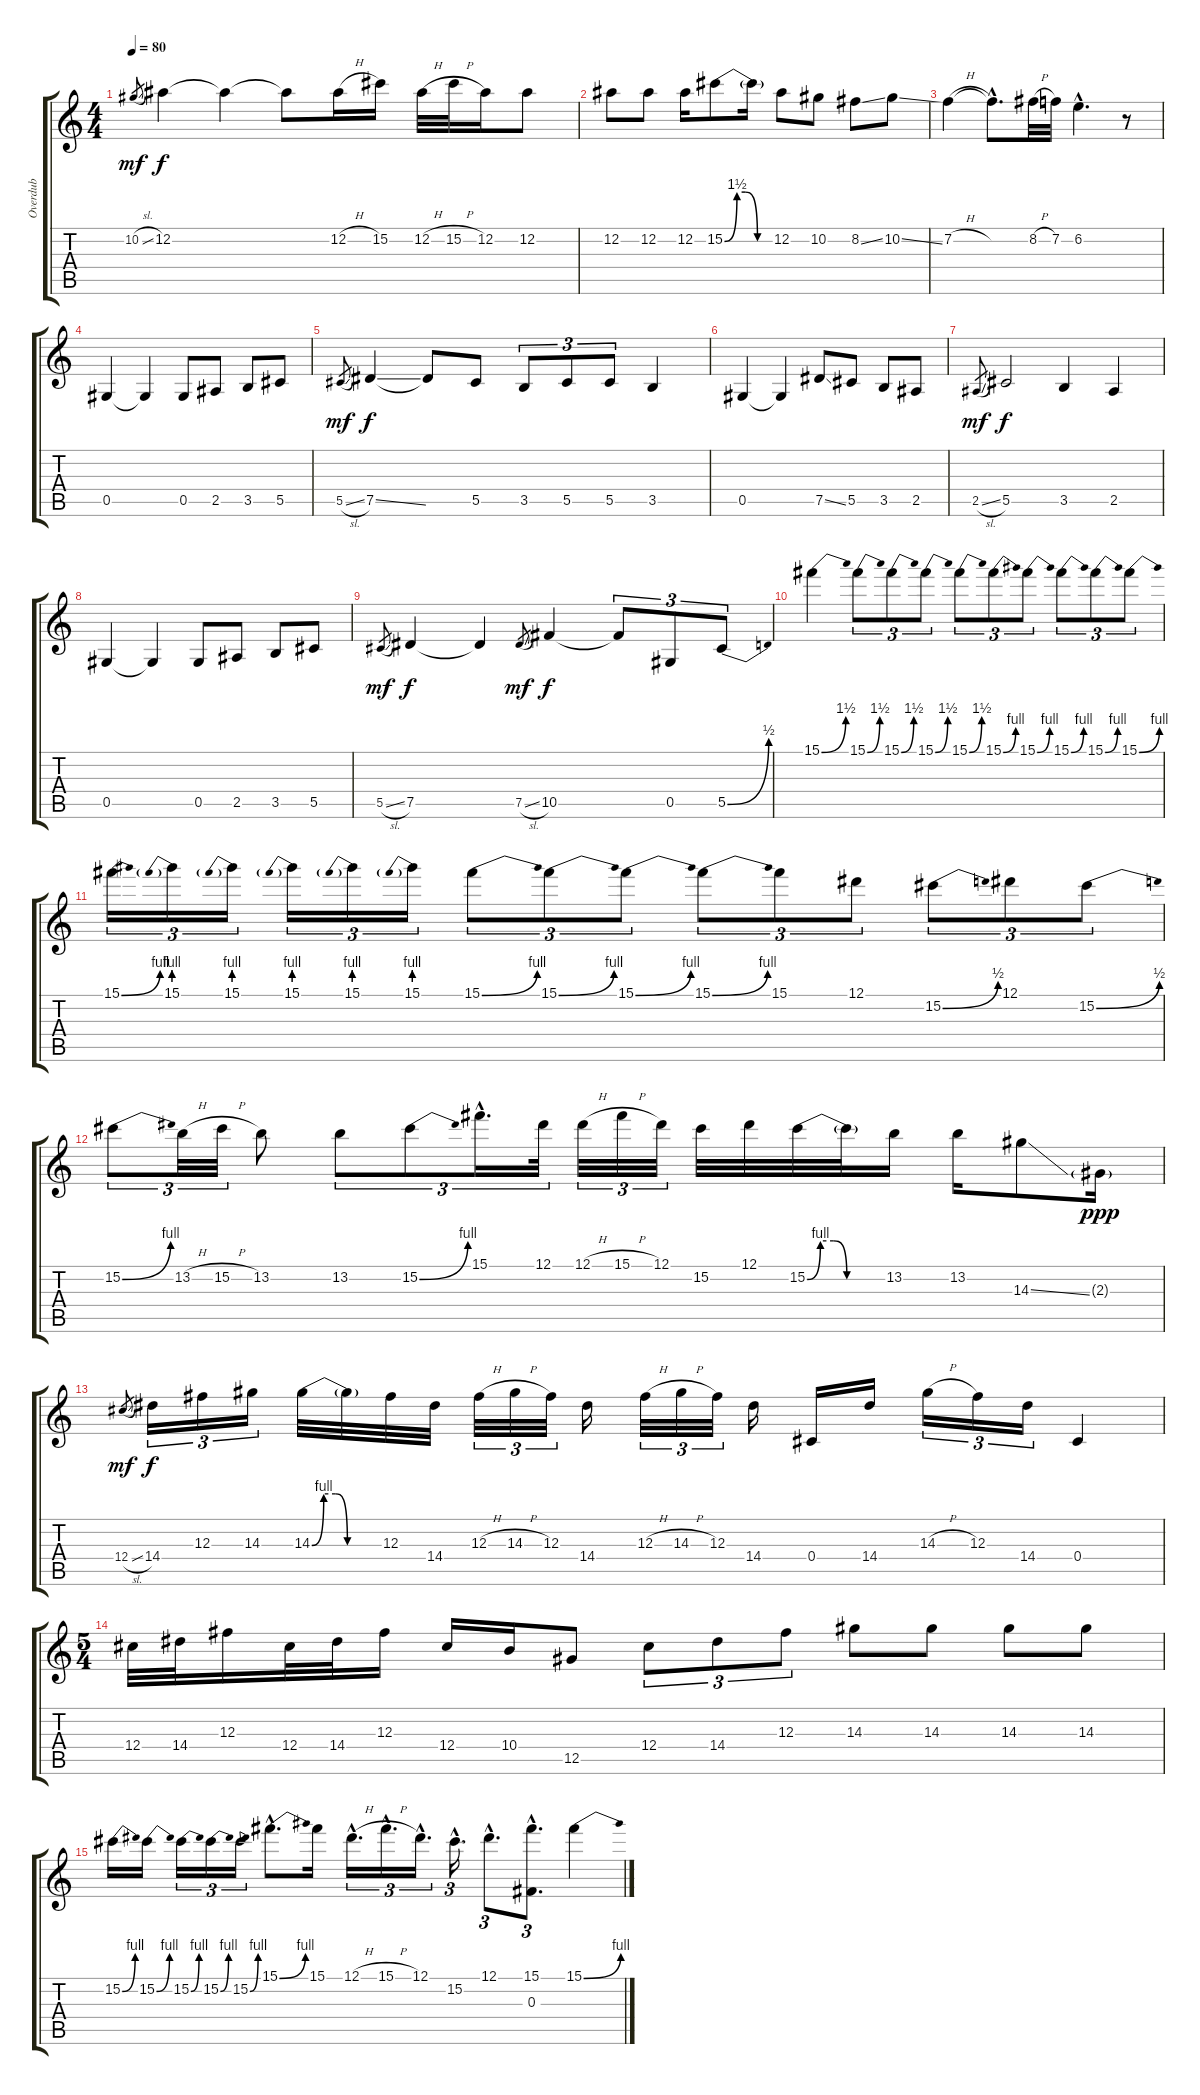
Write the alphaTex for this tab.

\track ("Overdub" "Overdub") {instrument fretlessbass}
\staff {score tabs}
\tuning (Eb4 Bb3 Gb3 Db3 Ab2 Eb2) {hide}
\ts (4 4)
\tempo 80
\clef g2
\ks c
10.2{sl}.8{gr dy mf} 12.2.4{dy f} 12.2{t}.4 12.2{t}.8 12.2{h}.16 15.2.16 12.2{h}.32 15.2{h}.32 12.2.16 12.2.8 |
12.2.8 12.2.8 12.2.16 15.2{be (custom 0 0 15 6 25 6 40 0 60 0)}.8 15.2{t}.16 12.2.8 10.2.8 8.2{ss}.8 10.2{ss}.8 |
7.2{h}.4 7.2{hac t}.8{d} 8.2{h}.32 7.2.32 6.2{hac}.4{d} r.8 |
0.5.4 0.5{t}.4 0.5.8 2.5.8 3.5.8 5.5.8 |
5.5{sl}.8{gr dy mf} 7.5{ss}.4{dy f} 7.5{t}.8 5.5.8 3.5.8{tu (3 2)} 5.5.8{tu (3 2)} 5.5.8{tu (3 2)} 3.5.4 |
0.5.4 0.5{t}.4 7.5{ss}.8 5.5.8 3.5.8 2.5.8 |
2.5{sl}.8{gr dy mf} 5.5.2{dy f} 3.5.4 2.5.4 |
0.5.4 0.5{t}.4 0.5.8 2.5.8 3.5.8 5.5.8 |
5.5{sl}.8{gr dy mf} 7.5.4{dy f} 7.5{t}.4 7.5{sl}.8{gr dy mf} 10.5.4{dy f} 10.5{t}.8{tu (3 2)} 0.5.8{tu (3 2)} 5.5{be (bend 0 0 60 2)}.8{tu (3 2)} |
15.1{be (bend 0 0 60 6)}.4 15.1{be (bend 0 0 60 6)}.8{tu (3 2)} 15.1{be (bend 0 0 60 6)}.8{tu (3 2)} 15.1{be (bend 0 0 60 6)}.8{tu (3 2)} 15.1{be (bend 0 0 60 6)}.8{tu (3 2)} 15.1{be (bend 0 0 60 4)}.8{tu (3 2)} 15.1{be (bend 0 0 60 4)}.8{tu (3 2)} 15.1{be (bend 0 0 60 4)}.8{tu (3 2)} 15.1{be (bend 0 0 60 4)}.8{tu (3 2)} 15.1{be (bend 0 0 60 4)}.8{tu (3 2)} |
15.1{be (bend 0 0 60 4)}.16{tu (3 2)} 15.1{be (prebend 0 4 60 4)}.16{tu (3 2)} 15.1{be (prebend 0 4 60 4)}.16{tu (3 2)} 15.1{be (prebend 0 4 60 4)}.16{tu (3 2)} 15.1{be (prebend 0 4 60 4)}.16{tu (3 2)} 15.1{be (prebend 0 4 60 4)}.16{tu (3 2)} 15.1{be (bend 0 0 60 4)}.8{tu (3 2)} 15.1{be (bend 0 0 60 4)}.8{tu (3 2)} 15.1{be (bend 0 0 60 4)}.8{tu (3 2)} 15.1{be (bend 0 0 60 4)}.8{tu (3 2)} 15.1.8{tu (3 2)} 12.1.8{tu (3 2)} 15.2{be (bend 0 0 60 2)}.8{tu (3 2)} 12.1.8{tu (3 2)} 15.2{be (bend 0 0 60 2)}.8{tu (3 2)} |
15.2{be (bend 0 0 60 4)}.8{tu (3 2)} 13.2{h}.32{tu (3 2)} 15.2{h}.32{tu (3 2)} 13.2.8 13.2.8{tu (3 2)} 15.2{be (bend 0 0 60 4)}.8{tu (3 2)} 15.1{hac}.16{d tu (3 2)} 12.1.32{tu (3 2)} 12.1{h}.32{tu (3 2)} 15.1{h}.32{tu (3 2)} 12.1.32{tu (3 2)} 15.2.32 12.1.32 15.2{be (custom 0 0 10 4 20 4 30 0 60 0)}.32 15.2{t}.32 13.2.16 13.2.16 14.3{ss}.8 2.3{g}.16{dy ppp} |
12.4{sl}.8{gr dy mf} 14.4.16{tu (3 2) dy f} 12.3.16{tu (3 2)} 14.3.16{tu (3 2)} 14.3{be (custom 0 0 10 4 20 4 30 0 60 0)}.32 14.3{t}.32 12.3.32 14.4.32 12.3{h}.32{tu (3 2)} 14.3{h}.32{tu (3 2)} 12.3.32{tu (3 2)} 14.4.16 12.3{h}.32{tu (3 2)} 14.3{h}.32{tu (3 2)} 12.3.32{tu (3 2)} 14.4.16 0.4.16 14.4.16 14.3{h}.16{tu (3 2)} 12.3.16{tu (3 2)} 14.4.16{tu (3 2)} 0.4.4 |
\ts (5 4)
12.4.32 14.4.32 12.3.16 12.4.32 14.4.32 12.3.16 12.4.16 10.4.16 12.5.8 12.4.8{tu (3 2)} 14.4.8{tu (3 2)} 12.3.8{tu (3 2)} 14.3.8 14.3.8 14.3.8 14.3.8 |
15.2{be (bend 0 0 60 4)}.16 15.2{be (bend 0 0 60 4)}.16 15.2{be (bend 0 0 60 4)}.16{tu (3 2)} 15.2{be (bend 0 0 60 4)}.16{tu (3 2)} 15.2{be (bend 0 0 60 4)}.16{tu (3 2)} 15.1{be (bend 0 0 60 4) hac}.8{d} 15.1.16 12.1{h hac}.16{d tu (3 2)} 15.1{h hac}.16{d tu (3 2)} 12.1{hac}.16{d tu (3 2)} 15.2{hac}.16{d tu (3 2)} 12.1{hac}.8{d tu (3 2)} (15.1{hac} 0.3{hac}).8{d tu (3 2)} 15.1{be (bend 0 0 60 4)}.4
